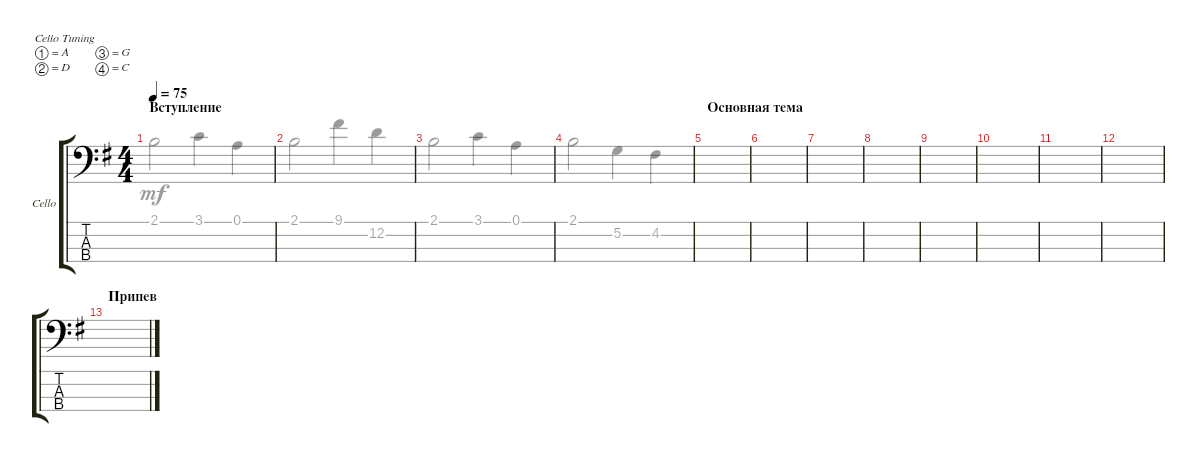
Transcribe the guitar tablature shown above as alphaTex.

\bracketExtendMode groupsimilarinstruments
\firstSystemTrackNameOrientation horizontal
\otherSystemsTrackNameOrientation horizontal
\track ("Cello" "Cello") {instrument cello}
\staff {score tabs}
\tuning (A3 D3 G2 C2)
\voice
\ts (4 4)
\section ("" "Вступление")
\tempo 75
\clef f4
\scale
0.678947
\ks eminor
|
\scale
0.321053 |
\scale
0.5 |
\scale
0.5 |
\section ("" "Основная тема")
\scale
0.5 |
\scale
0.5 |
|
|
|
|
|
|
\section ("" "Припев")
|
|
|
\voice
\clef f4
\ottava regular
\simile none
\scale
0.678947
\ks eminor
2.1.2{dy mf} 3.1.4 0.1.4 |
\scale
0.321053 2.1.2 9.1.4 12.2.4 |
\scale
0.5 2.1.2 3.1.4 0.1.4 |
\scale
0.5 2.1.2 5.2.4 4.2.4 |
\scale
0.5 |
\scale
0.5 |
|
|
|
|
|
|
|
|
|
